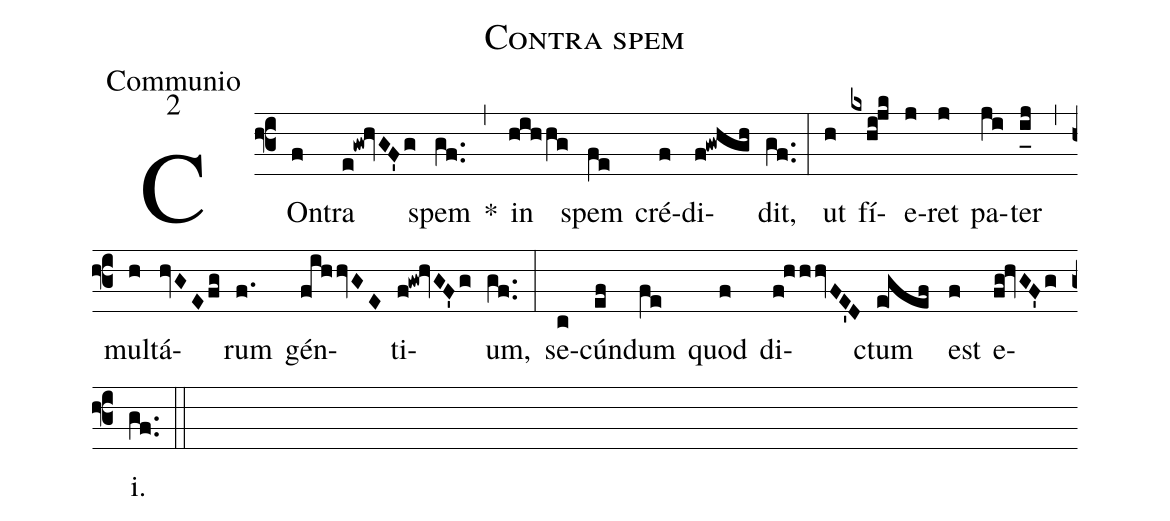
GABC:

name:Contra spem;
office-part:Communio;
mode:2;
%%
(f3) COn(f)tra(e!gw!hvGF'g) spem(gf..) *(,) in(hihhg) spem(fe) cré(f)di(f!gwhgh)dit,(gf..) (:) ut(h) fí(kxhi!jk)e(j)ret(j) pa(ji)ter(i_[uh:l]j) (,) mul(h)tá(hvGEfg)rum(f.) gén(fihhvGE)ti(f!gw!hvGF'g)um,(gf..) (:) se(c)cún(ef)dum(fe) quod(f) di(f!hhhvFE'D)ctum(e!gef) est(f) e(fg!hvGF'g)i.(gf..) (::)
